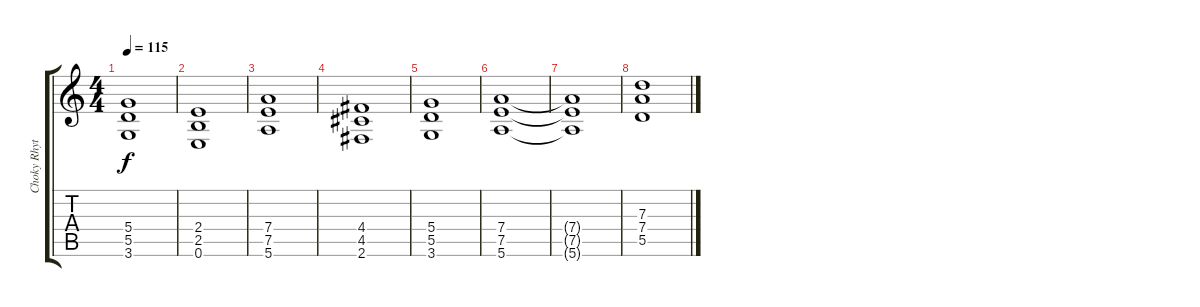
\track ("Choky Rhytem" "Choky Rhyt") {instrument distortionguitar}
\staff {score tabs}
\tuning (E4 B3 G3 D3 A2 E2) {hide}
\ts (4 4)
\tempo 115
\clef g2
\ks c
(5.4 5.5 3.6).1{dy f} |
(2.4 2.5 0.6).1 |
(7.4 7.5 5.6).1 |
(4.4 4.5 2.6).1 |
(5.4 5.5 3.6).1 |
(7.4 7.5 5.6).1 |
(7.4{t} 7.5{t} 5.6{t}).1 |
(7.3 7.4 5.5).1{volume 0}
